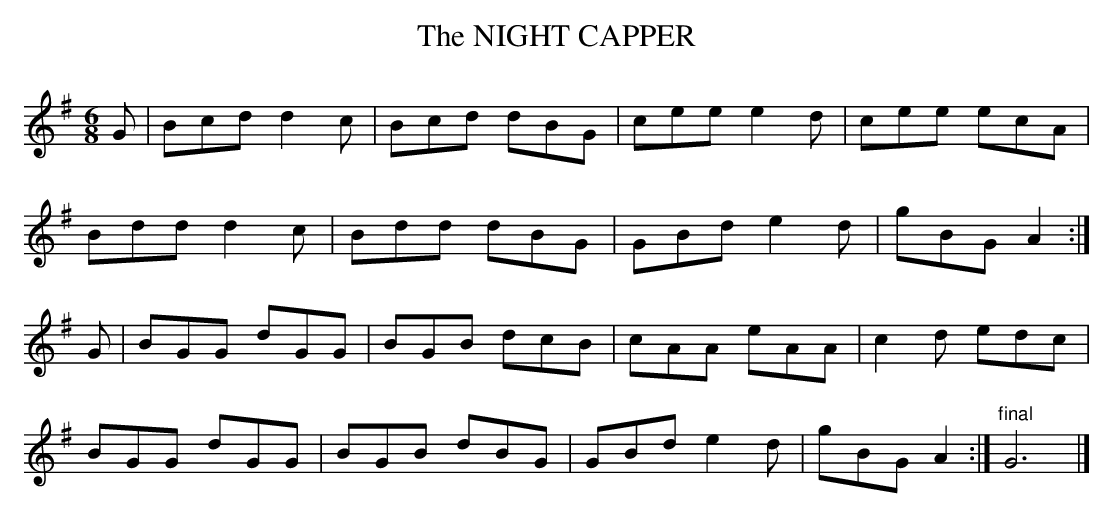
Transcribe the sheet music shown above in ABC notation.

X:1
T:NIGHT CAPPER, The
which is identical to "Strike the Gay Harp". I don't think the Chief
would object too much.
M:6/8
L:1/8
K:G
G|Bcd d2c|Bcd dBG|cee e2d|cee ecA|
Bdd d2c|Bdd dBG|GBd e2d|gBG A2 :|
G|BGG dGG|BGB dcB|cAA eAA|c2d edc|
BGG dGG|BGB dBG|GBd e2d|gBG A2 :|"final"G6|]
